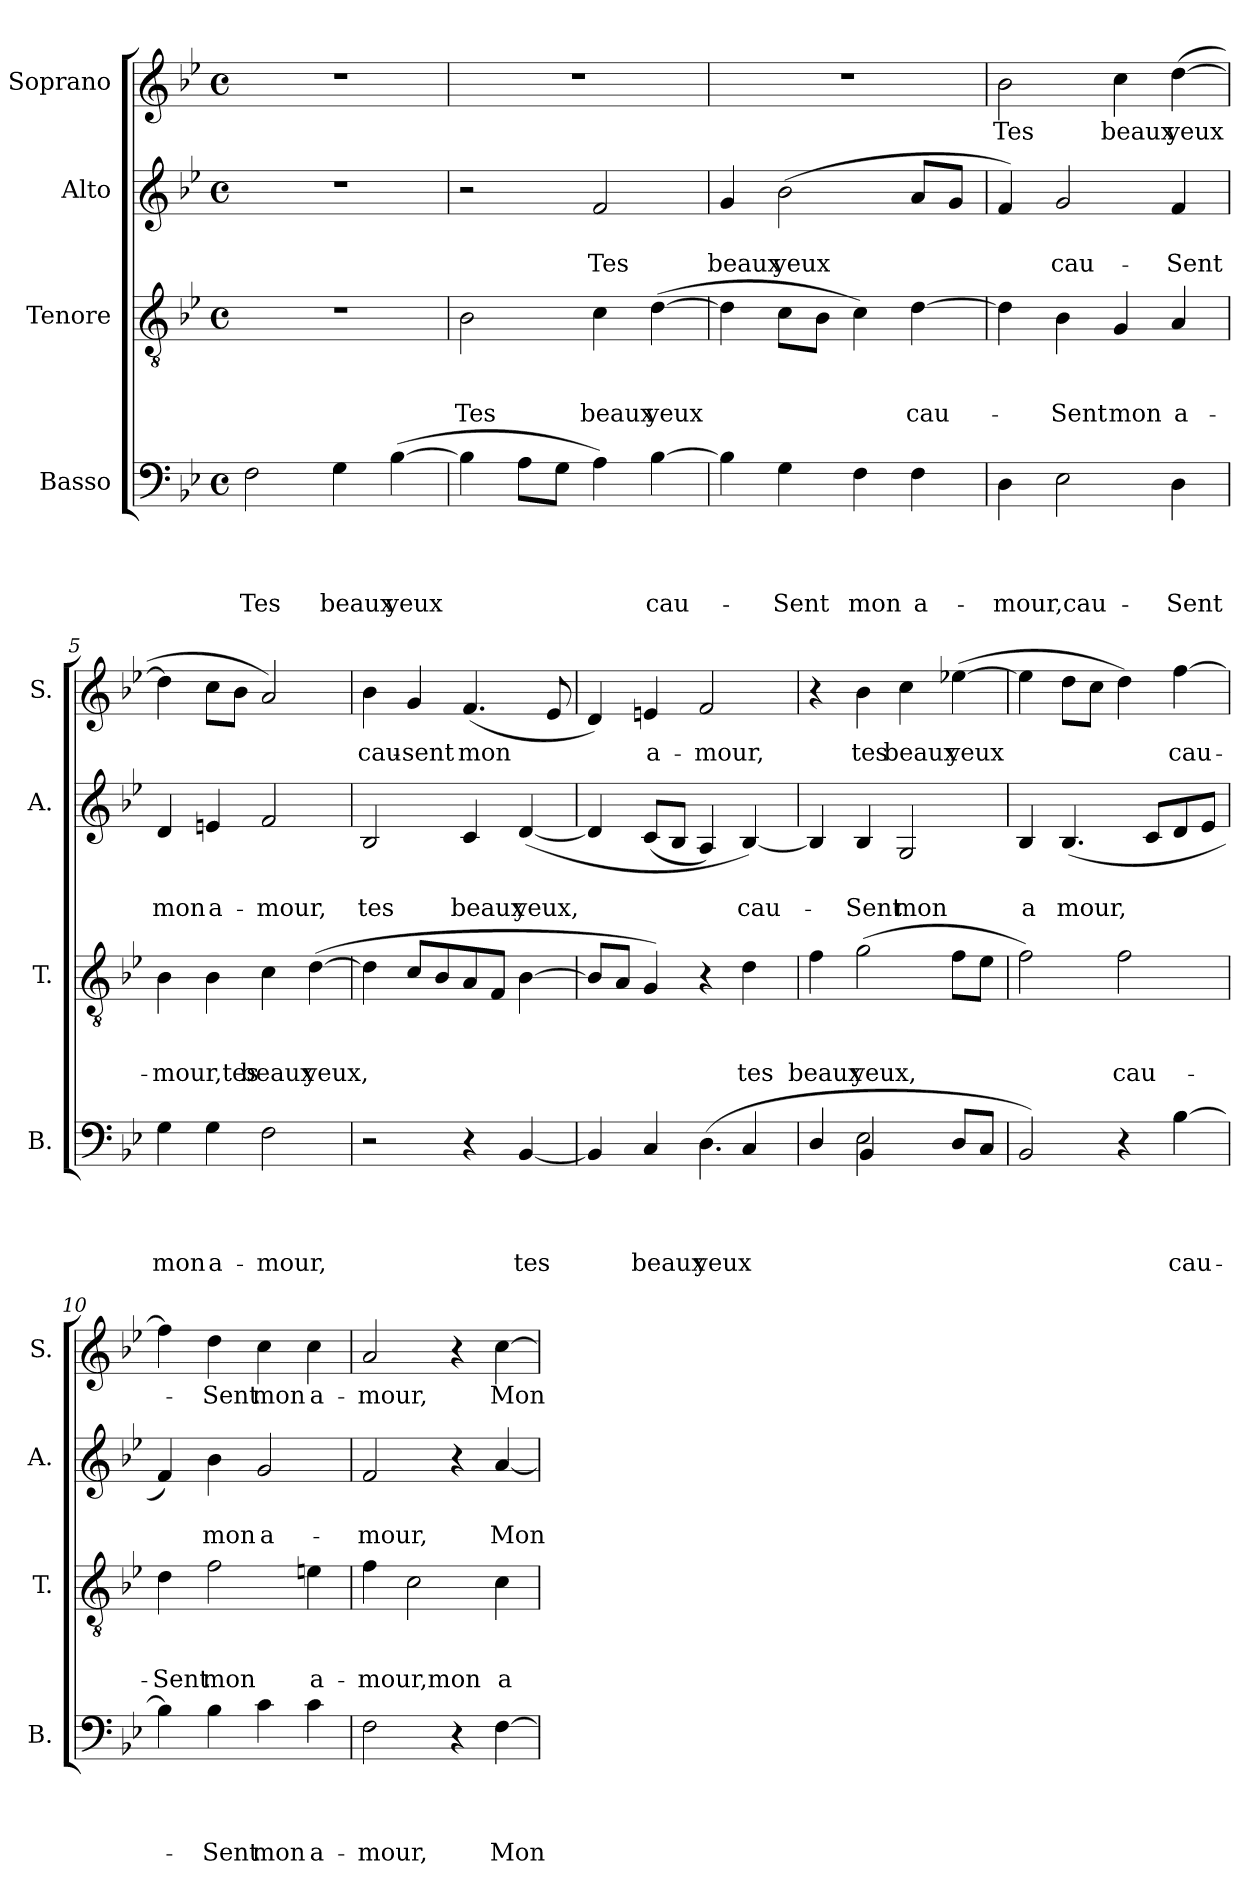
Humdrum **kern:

**kern	**text	**text	**text	**text	**kern	**text	**text	**text	**kern	**text	**text	**kern	**text
*part4	*part4	*part4	*part4	*part4	*part3	*part3	*part3	*part3	*part2	*part2	*part2	*part1	*part1
*staff4	*staff4	*staff4	*staff4	*staff4	*staff3	*staff3	*staff3	*staff3	*staff2	*staff2	*staff2	*staff1	*staff1
*I"Basso	*	*	*	*	*I"Tenore	*	*	*	*I"Alto	*	*	*I"Soprano	*
*I'B.	*	*	*	*	*I'T.	*	*	*	*I'A.	*	*	*I'S.	*
*clefF4	*	*	*	*	*clefGv2	*	*	*	*clefG2	*	*	*clefG2	*
*k[b-e-]	*	*	*	*	*k[b-e-]	*	*	*	*k[b-e-]	*	*	*k[b-e-]	*
*B-:	*	*	*	*	*B-:	*	*	*	*B-:	*	*	*B-:	*
*M4/4	*	*	*	*	*M4/4	*	*	*	*M4/4	*	*	*M4/4	*
*met(c)	*	*	*	*	*met(c)	*	*	*	*met(c)	*	*	*met(c)	*
=1	=1	=1	=1	=1	=1	=1	=1	=1	=1	=1	=1	=1	=1
!	!	!	!	!LO:LY:b	!	!	!	!	!	!	!	!	!
2F\	.	.	.	Tes	1r	.	.	.	1r	.	.	1r	.
!	!	!	!	!LO:LY:b	!	!	!	!	!	!	!	!	!
4G\	.	.	.	beaux	.	.	.	.	.	.	.	.	.
!	!	!	!	!LO:LY:b	!	!	!	!	!	!	!	!	!
(>[>4B-\	.	.	.	yeux	.	.	.	.	.	.	.	.	.
=2	=2	=2	=2	=2	=2	=2	=2	=2	=2	=2	=2	=2	=2
!	!	!	!	!	!	!	!	!LO:LY:b	!	!	!	!	!
4B-\]	.	.	.	.	2B-\	.	.	Tes	2r	.	.	1r	.
8A\L	.	.	.	.	.	.	.	.	.	.	.	.	.
8G\J	.	.	.	.	.	.	.	.	.	.	.	.	.
!	!	!	!	!	!	!	!	!LO:LY:b	!	!	!LO:LY:b	!	!
4A\)	.	.	.	.	4c\	.	.	beaux	2f/	.	Tes	.	.
!	!	!	!	!LO:LY:b	!	!	!	!LO:LY:b	!	!	!	!	!
[>4B-\	.	.	.	cau-	(>[>4d\	.	.	yeux	.	.	.	.	.
=3	=3	=3	=3	=3	=3	=3	=3	=3	=3	=3	=3	=3	=3
!	!	!	!	!	!	!	!	!	!	!	!LO:LY:b	!	!
4B-\]	.	.	.	.	4d\]	.	.	.	4g/	.	beaux	1r	.
!	!	!	!	!LO:LY:b	!	!	!	!	!	!	!LO:LY:b	!	!
4G\	.	.	.	-Sent	8c\L	.	.	.	(>2b-\	.	yeux	.	.
.	.	.	.	.	8B-\J	.	.	.	.	.	.	.	.
!	!	!	!	!LO:LY:b	!	!	!	!	!	!	!	!	!
4F\	.	.	.	mon	4c\)	.	.	.	.	.	.	.	.
!	!	!	!	!LO:LY:b	!	!	!	!LO:LY:b	!	!	!	!	!
4F\	.	.	.	a-	[>4d\	.	.	cau-	8a/L	.	.	.	.
.	.	.	.	.	.	.	.	.	8g/J	.	.	.	.
=4	=4	=4	=4	=4	=4	=4	=4	=4	=4	=4	=4	=4	=4
!	!	!	!	!LO:LY:b	!	!	!	!	!	!	!	!	!LO:LY:b
4D\	.	.	.	-mour,cau-	4d\]	.	.	.	4f/)	.	.	2b-\	Tes
!	!	!	!	!	!	!	!	!LO:LY:b	!	!	!LO:LY:b	!	!
2E-\	.	.	.	.	4B-\	.	.	-Sent	2g/	.	cau-	.	.
!	!	!	!	!	!	!	!	!LO:LY:b	!	!	!	!	!LO:LY:b
.	.	.	.	.	4G/	.	.	mon	.	.	.	4cc\	beaux
!	!	!	!	!LO:LY:b	!	!	!	!LO:LY:b	!	!	!LO:LY:b	!	!LO:LY:b
4D\	.	.	.	-Sent	4A/	.	.	a-	4f/	.	-Sent	(>[>4dd\	yeux
=5	=5	=5	=5	=5	=5	=5	=5	=5	=5	=5	=5	=5	=5
!	!	!	!	!LO:LY:b	!	!	!	!LO:LY:b	!	!	!LO:LY:b	!	!
4G\	.	.	.	mon	4B-\	.	.	-mour,tes	4d/	.	mon	4dd\]	.
!	!	!	!	!LO:LY:b	!	!	!	!	!	!	!LO:LY:b	!	!
4G\	.	.	.	a-	4B-\	.	.	.	4en/	.	a-	8cc\L	.
.	.	.	.	.	.	.	.	.	.	.	.	8b-\J	.
!	!	!	!	!LO:LY:b	!	!	!	!LO:LY:b	!	!	!LO:LY:b	!	!
2F\	.	.	.	-mour,	4c\	.	.	beaux	2f/	.	-mour,	2a/)	.
!	!	!	!	!	!	!	!	!LO:LY:b	!	!	!	!	!
.	.	.	.	.	(>[<4d\	.	.	yeux,	.	.	.	.	.
!!LO:LB:g=z
=6	=6	=6	=6	=6	=6	=6	=6	=6	=6	=6	=6	=6	=6
!	!	!	!	!	!	!	!	!	!	!	!LO:LY:b	!	!LO:LY:b
2r	.	.	.	.	4d\]	.	.	.	2B-/	.	tes	4b-\	cau-
!	!	!	!	!	!	!	!	!	!	!	!	!	!LO:LY:b:rj
.	.	.	.	.	8c/L	.	.	.	.	.	.	4g/	-sent
.	.	.	.	.	8B-/	.	.	.	.	.	.	.	.
!	!	!	!	!	!	!	!	!	!	!	!LO:LY:b	!	!LO:LY:b
4r	.	.	.	.	8A/	.	.	.	4c/	.	beaux	(<4.f/	mon
.	.	.	.	.	8F/J	.	.	.	.	.	.	.	.
!	!	!	!	!LO:LY:b	!	!	!	!	!	!	!LO:LY:b	!	!
[<4BB-/	.	.	.	tes	[>4B-\	.	.	.	(<[<4d/	.	yeux,	.	.
.	.	.	.	.	.	.	.	.	.	.	.	8e-/	.
=7	=7	=7	=7	=7	=7	=7	=7	=7	=7	=7	=7	=7	=7
*^	*	*	*	*	*	*	*	*	*	*	*	*	*
4BB-/]	2.ryy	.	.	.	.	8B-/L]	.	.	.	4d/]	.	.	4d/)	.
.	.	.	.	.	.	8A/J	.	.	.	.	.	.	.	.
!	!	!	!	!	!LO:LY:b	!	!	!	!	!	!	!	!	!LO:LY:b
4C/	.	.	.	.	beaux	4G/)	.	.	.	(<8c/L	.	.	4en/	a-
.	.	.	.	.	.	.	.	.	.	8B-/J	.	.	.	.
!	!	!	!	!	!LO:LY:b	!	!	!	!	!	!	!	!	!LO:LY:b
(>4.D\	.	.	.	.	yeux	4r	.	.	.	4A/)	.	.	2f/	-mour,
!	!	!	!	!	!	!	!	!	!LO:LY:b	!	!	!LO:LY:b	!	!
.	4C/	.	.	.	.	4d\	.	.	tes	[<4B-/)	.	cau-	.	.
8ryy	.	.	.	.	.	.	.	.	.	.	.	.	.	.
=8	=8	=8	=8	=8	=8	=8	=8	=8	=8	=8	=8	=8	=8	=8
!	!	!	!	!	!	!	!	!	!LO:LY:b	!	!	!	!	!
4D/	4ryy	.	.	.	.	4f\	.	.	beaux	4B-/]	.	.	4r	.
!	!	!	!	!	!	!	!	!	!LO:LY:b	!	!	!LO:LY:b	!	!LO:LY:b
2E-\	4BB-/	.	.	.	.	(>2g\	.	.	yeux,	4B-/	.	-Sent	4b-\	tes
!	!	!	!	!	!	!	!	!	!	!	!	!LO:LY:b	!	!LO:LY:b
.	2ryy	.	.	.	.	.	.	.	.	2G/	.	mon	4cc\	beaux
!	!	!	!	!	!	!	!	!	!	!	!	!	!	!LO:LY:b
8D/L	.	.	.	.	.	8f\L	.	.	.	.	.	.	(>[>4ee-X\	yeux
8C/J	.	.	.	.	.	8e-\J	.	.	.	.	.	.	.	.
*v	*v	*	*	*	*	*	*	*	*	*	*	*	*	*
=9	=9	=9	=9	=9	=9	=9	=9	=9	=9	=9	=9	=9	=9
!	!	!	!	!	!	!	!	!	!	!	!LO:LY:b	!	!
2BB-/)	.	.	.	.	2f\)	.	.	.	4B-/	.	a	4ee-\]	.
!	!	!	!	!	!	!	!	!	!	!	!LO:LY:b	!	!
.	.	.	.	.	.	.	.	.	(<4.B-/	.	mour,	8dd\L	.
.	.	.	.	.	.	.	.	.	.	.	.	8cc\J	.
!	!	!	!	!	!	!	!	!LO:LY:b	!	!	!	!	!
4r	.	.	.	.	2f\	.	.	cau-	.	.	.	4dd\)	.
.	.	.	.	.	.	.	.	.	8c/L	.	.	.	.
!	!	!	!	!LO:LY:b	!	!	!	!	!	!	!	!	!LO:LY:b
[>4B-\	.	.	.	cau-	.	.	.	.	8d/	.	.	[>4ff\	cau-
.	.	.	.	.	.	.	.	.	8e-/J	.	.	.	.
=10	=10	=10	=10	=10	=10	=10	=10	=10	=10	=10	=10	=10	=10
!	!	!	!	!	!	!	!	!LO:LY:b	!	!	!	!	!
4B-\]	.	.	.	.	4d\	.	.	-Sent	4f/)	.	.	4ff\]	.
!	!	!	!	!LO:LY:b	!	!	!	!LO:LY:b	!	!	!LO:LY:b	!	!LO:LY:b
4B-\	.	.	.	-Sent	2f\	.	.	mon	4b-\	.	mon	4dd\	-Sent
!	!	!	!	!LO:LY:b	!	!	!	!	!	!	!LO:LY:b	!	!LO:LY:b
4c\	.	.	.	mon	.	.	.	.	2g/	.	a-	4cc\	mon
!	!	!	!	!LO:LY:b	!	!	!	!LO:LY:b	!	!	!	!	!LO:LY:b
4c\	.	.	.	a-	4en\	.	.	a-	.	.	.	4cc\	a-
=11	=11	=11	=11	=11	=11	=11	=11	=11	=11	=11	=11	=11	=11
!	!	!	!	!LO:LY:b	!	!	!	!LO:LY:b	!	!	!LO:LY:b	!	!LO:LY:b
2F\	.	.	.	-mour,	4f\	.	.	-mour,mon	2f/	.	-mour,	2a/	-mour,
.	.	.	.	.	2c\	.	.	.	.	.	.	.	.
4r	.	.	.	.	.	.	.	.	4r	.	.	4r	.
!	!	!	!	!LO:LY:b	!	!	!	!LO:LY:b	!	!	!LO:LY:b	!	!LO:LY:b
[<4F\	.	.	.	Mon	4c\	.	.	a-	[<4a/	.	Mon	[<4cc\	Mon
=	=	=	=	=	=	=	=	=	=	=	=	=	=
*-	*-	*-	*-	*-	*-	*-	*-	*-	*-	*-	*-	*-	*-
